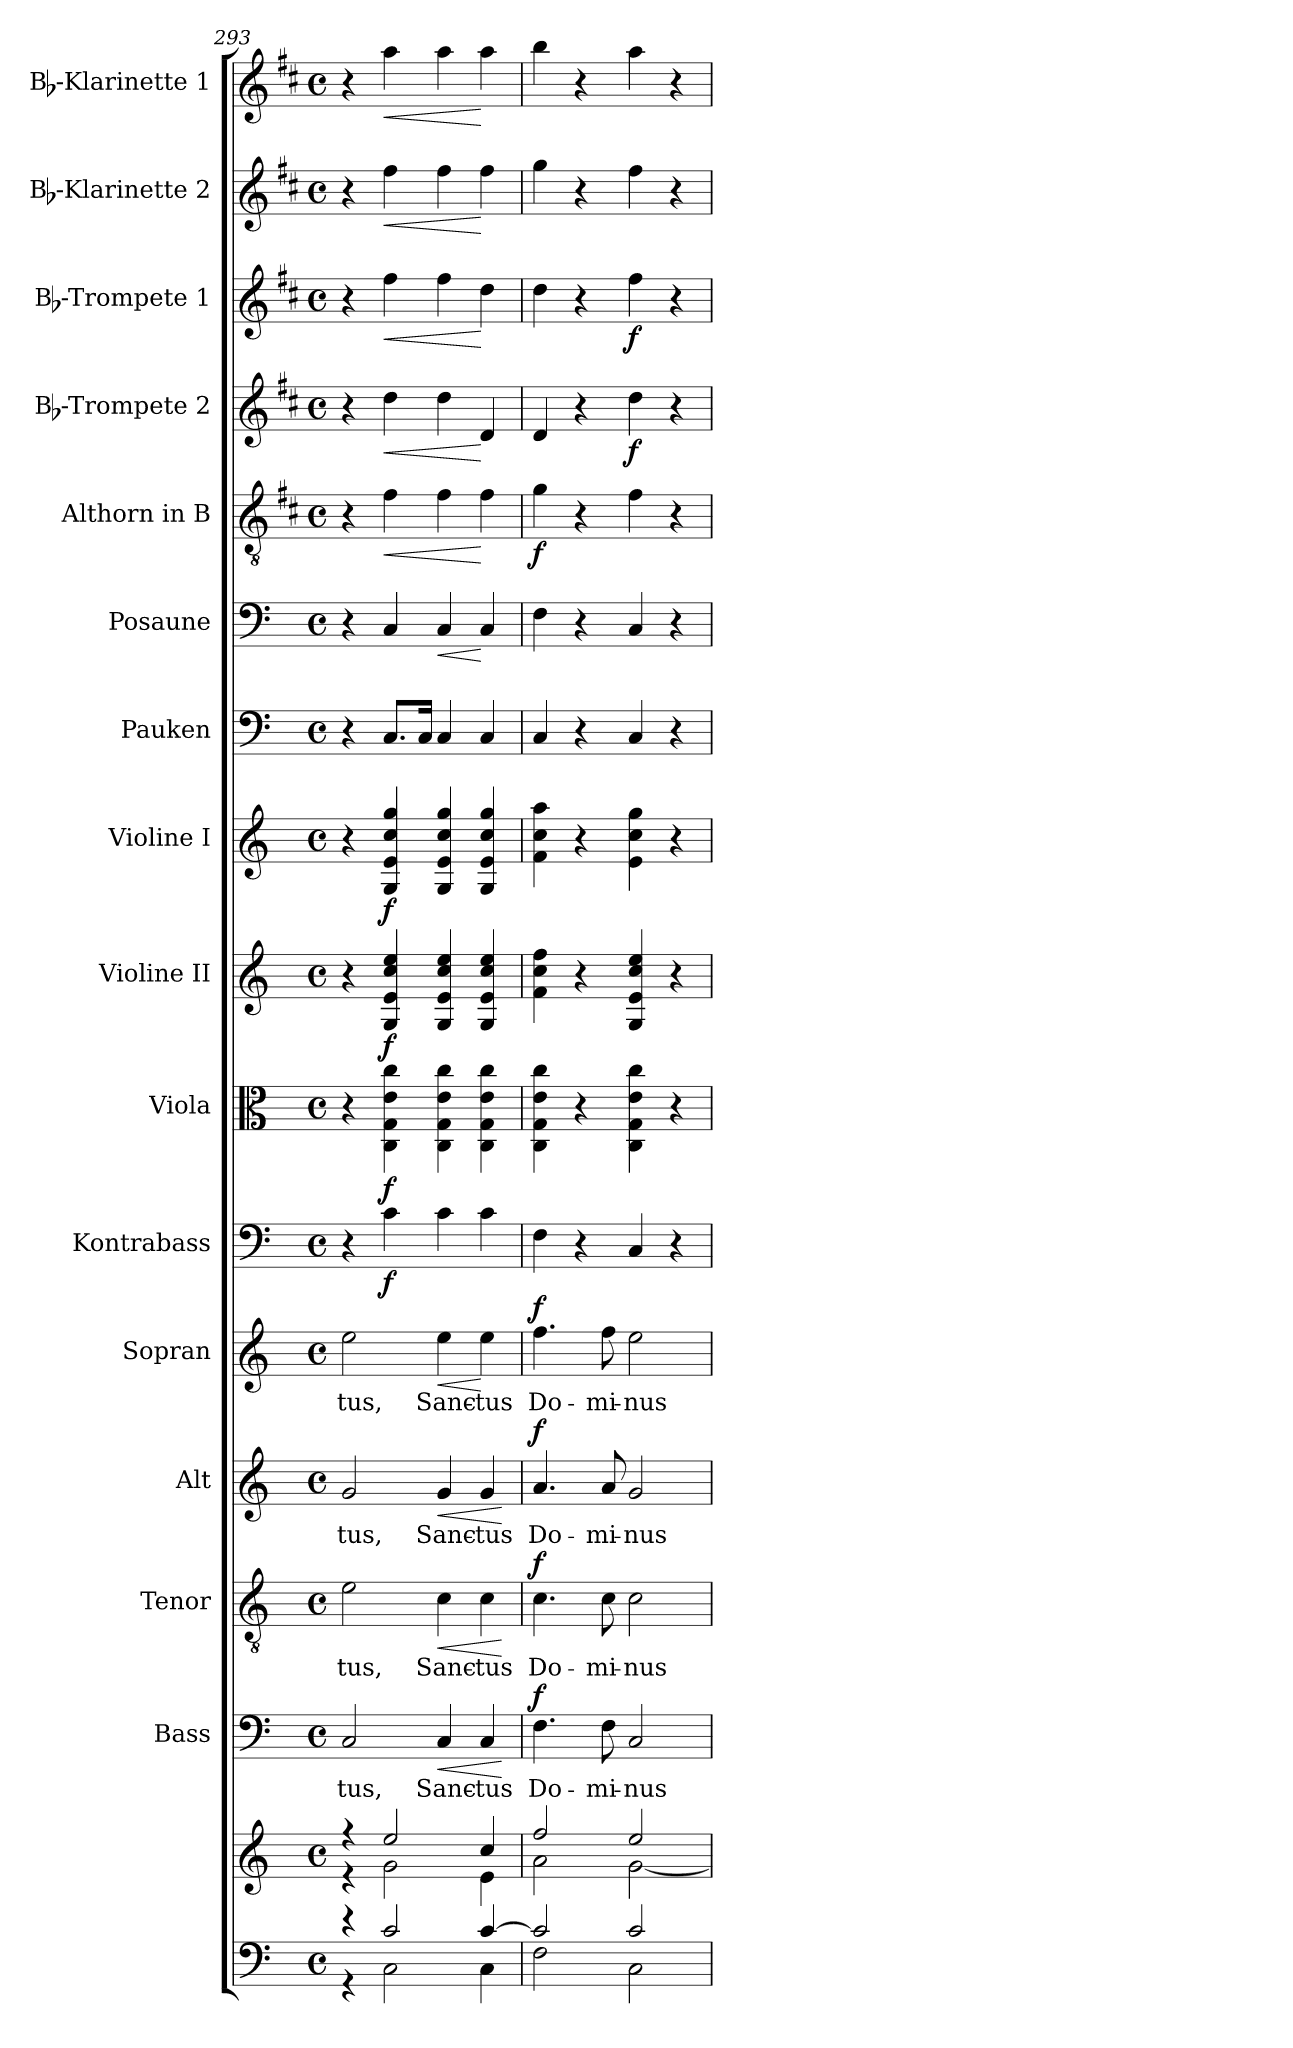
**kern	**kern	**kern	**text	**dynam	**kern	**text	**dynam	**kern	**text	**dynam	**kern	**text	**dynam	**kern	**dynam	**kern	**dynam	**kern	**dynam	**kern	**dynam	**kern	**kern	**dynam	**kern	**dynam	**kern	**dynam	**kern	**dynam	**kern	**dynam	**kern	**dynam
*part16	*part16	*part15	*part15	*part15	*part14	*part14	*part14	*part13	*part13	*part13	*part12	*part12	*part12	*part11	*part11	*part10	*part10	*part9	*part9	*part8	*part8	*part7	*part6	*part6	*part5	*part5	*part4	*part4	*part3	*part3	*part2	*part2	*part1	*part1
*staff17	*staff16	*staff15	*staff15	*staff15	*staff14	*staff14	*staff14	*staff13	*staff13	*staff13	*staff12	*staff12	*staff12	*staff11	*staff11	*staff10	*staff10	*staff9	*staff9	*staff8	*staff8	*staff7	*staff6	*staff6	*staff5	*staff5	*staff4	*staff4	*staff3	*staff3	*staff2	*staff2	*staff1	*staff1
*	*	*I"Bass	*	*	*I"Tenor	*	*	*I"Alt	*	*	*I"Sopran	*	*	*I"Kontrabass	*	*I"Viola	*	*I"Violine II	*	*I"Violine I	*	*I"Pauken	*I"Posaune	*	*I"Althorn in B	*	*I"Bb-Trompete 2	*	*I"Bb-Trompete 1	*	*I"Bb-Klarinette 2	*	*I"Bb-Klarinette 1	*
*	*	*I'B.	*	*	*I'T.	*	*	*I'A.	*	*	*I'S.	*	*	*I'Kb.	*	*I'Vla.	*	*I'Vl. II	*	*I'Vl. I	*	*I'Pk.	*I'Pos.	*	*	*	*I'Bb Trp. 2	*	*I'Bb Trp. 1	*	*I'Bb Kl. 2	*	*I'Bb Kl. 1	*
*clefF4	*clefG2	*clefF4	*	*	*clefGv2	*	*	*clefG2	*	*	*clefG2	*	*	*clefF4	*	*clefC3	*	*clefG2	*	*clefG2	*	*clefF4	*clefF4	*	*clefGv2	*	*clefG2	*	*clefG2	*	*clefG2	*	*clefG2	*
*	*	*	*	*	*	*	*	*	*	*	*	*	*	*ITrd7c12	*	*	*	*	*	*	*	*	*	*	*ITrd1c2	*	*ITrd1c2	*	*ITrd1c2	*	*ITrd1c2	*	*ITrd1c2	*
*k[]	*k[]	*k[]	*	*	*k[]	*	*	*k[]	*	*	*k[]	*	*	*k[]	*	*k[]	*	*k[]	*	*k[]	*	*k[]	*k[]	*	*k[]	*	*k[]	*	*k[]	*	*k[]	*	*k[]	*
*C:	*C:	*C:	*	*	*C:	*	*	*C:	*	*	*C:	*	*	*C:	*	*C:	*	*C:	*	*C:	*	*C:	*C:	*	*C:	*	*C:	*	*C:	*	*C:	*	*C:	*
*M4/4	*M4/4	*M4/4	*	*	*M4/4	*	*	*M4/4	*	*	*M4/4	*	*	*M4/4	*	*M4/4	*	*M4/4	*	*M4/4	*	*M4/4	*M4/4	*	*M4/4	*	*M4/4	*	*M4/4	*	*M4/4	*	*M4/4	*
*met(c)	*met(c)	*met(c)	*	*	*met(c)	*	*	*met(c)	*	*	*met(c)	*	*	*met(c)	*	*met(c)	*	*met(c)	*	*met(c)	*	*met(c)	*met(c)	*	*met(c)	*	*met(c)	*	*met(c)	*	*met(c)	*	*met(c)	*
=293	=293	=293	=293	=293	=293	=293	=293	=293	=293	=293	=293	=293	=293	=293	=293	=293	=293	=293	=293	=293	=293	=293	=293	=293	=293	=293	=293	=293	=293	=293	=293	=293	=293	=293
*^	*^	*	*	*	*	*	*	*	*	*	*	*	*	*	*	*	*	*	*	*	*	*	*	*	*	*	*	*	*	*	*	*	*	*
!	!	!	!	!	!LO:LY:b	!	!	!LO:LY:b	!	!	!LO:LY:b	!	!	!LO:LY:b	!	!	!	!	!	!	!	!	!	!	!	!	!	!	!	!	!	!	!	!	!	!
4r	4r	4r	4r	2C/	-tus,	.	2e\	-tus,	.	2g/	-tus,	.	2ee\	-tus,	.	4r	.	4r	.	4r	.	4r	.	4r	4r	.	4r	.	4r	.	4r	.	4r	.	4r	.
!	!	!	!	!	!	!	!	!	!	!	!	!	!	!	!	!	!LO:DY:b	!	!LO:DY:b	!	!LO:DY:b	!	!LO:DY:b	!	!	!	!	!LO:HP:b	!	!LO:HP:b	!	!LO:HP:b	!	!LO:HP:b	!	!LO:HP:b
2c/	2C\	2ee/	2g\	.	.	.	.	.	.	.	.	.	.	.	.	4C\	f	4C\ 4G\ 4e\ 4cc\	f	4G/ 4e/ 4cc/ 4ee/	f	4G/ 4e/ 4cc/ 4gg/	f	8.C/L	4C/	.	4e\	<	4cc\	<	4ee\	<	4ee\	<	4gg\	<
.	.	.	.	.	.	.	.	.	.	.	.	.	.	.	.	.	.	.	.	.	.	.	.	16C/Jk	.	.	.	.	.	.	.	.	.	.	.	.
!	!	!	!	!	!LO:LY:b	!LO:HP:b	!	!LO:LY:b	!LO:HP:b	!	!LO:LY:b	!LO:HP:b	!	!LO:LY:b	!LO:HP:b	!	!	!	!	!	!	!	!	!	!	!LO:HP:b	!	!	!	!	!	!	!	!	!	!
.	.	.	.	4C/	Sanc-	<	4c\	Sanc-	<	4g/	Sanc-	<	4ee\	Sanc-	<	4C\	.	4C\ 4G\ 4e\ 4cc\	.	4G/ 4e/ 4cc/ 4ee/	.	4G/ 4e/ 4cc/ 4gg/	.	4C/	4C/	<	4e\	.	4cc\	.	4ee\	.	4ee\	.	4gg\	.
!	!	!	!	!	!LO:LY:b	!	!	!LO:LY:b	!	!	!LO:LY:b	!	!	!LO:LY:b	!	!	!	!	!	!	!	!	!	!	!	!	!	!	!	!	!	!	!	!	!	!
[>4c/	4C\	4cc/	4e\	4C/	-tus	.	4c\	-tus	.	4g/	-tus	.	4ee\	-tus	[	4C\	.	4C\ 4G\ 4e\ 4cc\	.	4G/ 4e/ 4cc/ 4ee/	.	4G/ 4e/ 4cc/ 4gg/	.	4C/	4C/	[	4e\	[	4c/	[	4cc\	[	4ee\	[	4gg\	[
*v	*v	*	*	*	*	*	*	*	*	*	*	*	*	*	*	*	*	*	*	*	*	*	*	*	*	*	*	*	*	*	*	*	*	*	*	*
*	*v	*v	*	*	*	*	*	*	*	*	*	*	*	*	*	*	*	*	*	*	*	*	*	*	*	*	*	*	*	*	*	*	*	*	*
.	.	.	.	[	.	.	[	.	.	[	.	.	.	.	.	.	.	.	.	.	.	.	.	.	.	.	.	.	.	.	.	.	.	.
=294	=294	=294	=294	=294	=294	=294	=294	=294	=294	=294	=294	=294	=294	=294	=294	=294	=294	=294	=294	=294	=294	=294	=294	=294	=294	=294	=294	=294	=294	=294	=294	=294	=294	=294
*^	*^	*	*	*	*	*	*	*	*	*	*	*	*	*	*	*	*	*	*	*	*	*	*	*	*	*	*	*	*	*	*	*	*	*
!	!	!	!	!	!LO:LY:b	!LO:DY:a	!	!LO:LY:b	!LO:DY:a	!	!LO:LY:b	!LO:DY:a	!	!LO:LY:b	!LO:DY:a	!	!	!	!	!	!	!	!	!	!	!	!	!LO:DY:b	!	!	!	!	!	!	!	!
2c/]	2F\	2ff/	2a\	4.F\	Do-	f	4.c\	Do-	f	4.a/	Do-	f	4.ff\	Do-	f	4FF\	.	4C\ 4G\ 4e\ 4cc\	.	4f\ 4cc\ 4ff\	.	4f\ 4cc\ 4aa\	.	4C/	4F\	.	4f\	f	4c/	.	4cc\	.	4ff\	.	4aa\	.
.	.	.	.	.	.	.	.	.	.	.	.	.	.	.	.	4r	.	4r	.	4r	.	4r	.	4r	4r	.	4r	.	4r	.	4r	.	4r	.	4r	.
!	!	!	!	!	!LO:LY:b	!	!	!LO:LY:b	!	!	!LO:LY:b	!	!	!LO:LY:b	!	!	!	!	!	!	!	!	!	!	!	!	!	!	!	!	!	!	!	!	!	!
.	.	.	.	8F\	-mi-	.	8c\	-mi-	.	8a/	-mi-	.	8ff\	-mi-	.	.	.	.	.	.	.	.	.	.	.	.	.	.	.	.	.	.	.	.	.	.
!	!	!	!	!	!LO:LY:b	!	!	!LO:LY:b	!	!	!LO:LY:b	!	!	!LO:LY:b	!	!	!	!	!	!	!	!	!	!	!	!	!	!	!	!LO:DY:b	!	!LO:DY:b	!	!	!	!
2c/	2C\	2ee/	[<2g\	2C/	-nus	.	2c\	-nus	.	2g/	-nus	.	2ee\	-nus	.	4CC/	.	4C\ 4G\ 4e\ 4cc\	.	4G/ 4e/ 4cc/ 4ee/	.	4e\ 4cc\ 4gg\	.	4C/	4C/	.	4e\	.	4cc\	f	4ee\	f	4ee\	.	4gg\	.
.	.	.	.	.	.	.	.	.	.	.	.	.	.	.	.	4r	.	4r	.	4r	.	4r	.	4r	4r	.	4r	.	4r	.	4r	.	4r	.	4r	.
*v	*v	*	*	*	*	*	*	*	*	*	*	*	*	*	*	*	*	*	*	*	*	*	*	*	*	*	*	*	*	*	*	*	*	*	*	*
*	*v	*v	*	*	*	*	*	*	*	*	*	*	*	*	*	*	*	*	*	*	*	*	*	*	*	*	*	*	*	*	*	*	*	*	*
=	=	=	=	=	=	=	=	=	=	=	=	=	=	=	=	=	=	=	=	=	=	=	=	=	=	=	=	=	=	=	=	=	=	=
*-	*-	*-	*-	*-	*-	*-	*-	*-	*-	*-	*-	*-	*-	*-	*-	*-	*-	*-	*-	*-	*-	*-	*-	*-	*-	*-	*-	*-	*-	*-	*-	*-	*-	*-
